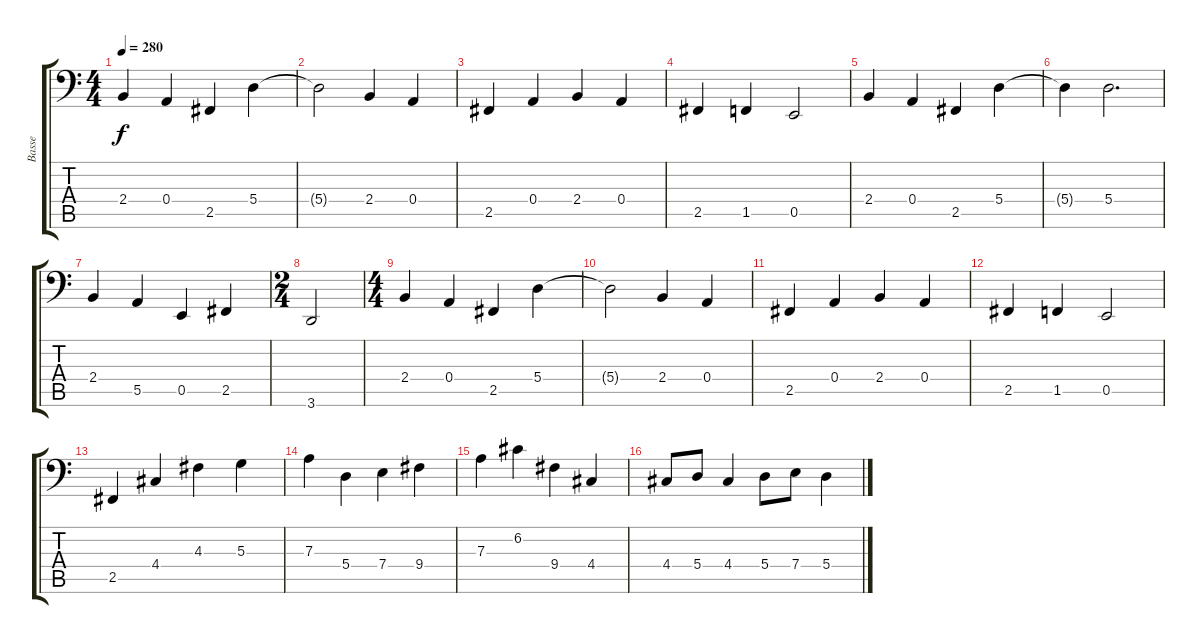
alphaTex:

\track ("Basse" "Basse") {instrument electricbassfinger}
\staff {score tabs}
\tuning (C3 G2 D2 A1 E1 B0) {hide}
\ts (4 4)
\tempo 280
\clef f4
\ks c
2.4.4{dy f} 0.4.4 2.5.4 5.4.4 |
5.4{t}.2 2.4.4 0.4.4 |
2.5.4 0.4.4 2.4.4 0.4.4 |
2.5.4 1.5.4 0.5.2 |
2.4.4 0.4.4 2.5.4 5.4.4 |
5.4{t}.4 5.4.2{d} |
2.4.4 5.5.4 0.5.4 2.5.4 |
\ts (2 4)
3.6.2 |
\ts (4 4)
2.4.4 0.4.4 2.5.4 5.4.4 |
5.4{t}.2 2.4.4 0.4.4 |
2.5.4 0.4.4 2.4.4 0.4.4 |
2.5.4 1.5.4 0.5.2 |
2.5.4 4.4.4 4.3.4 5.3.4 |
7.3.4 5.4.4 7.4.4 9.4.4 |
7.3.4 6.2.4 9.4.4 4.4.4 |
4.4.8 5.4.8 4.4.4 5.4.8 7.4.8 5.4.4
